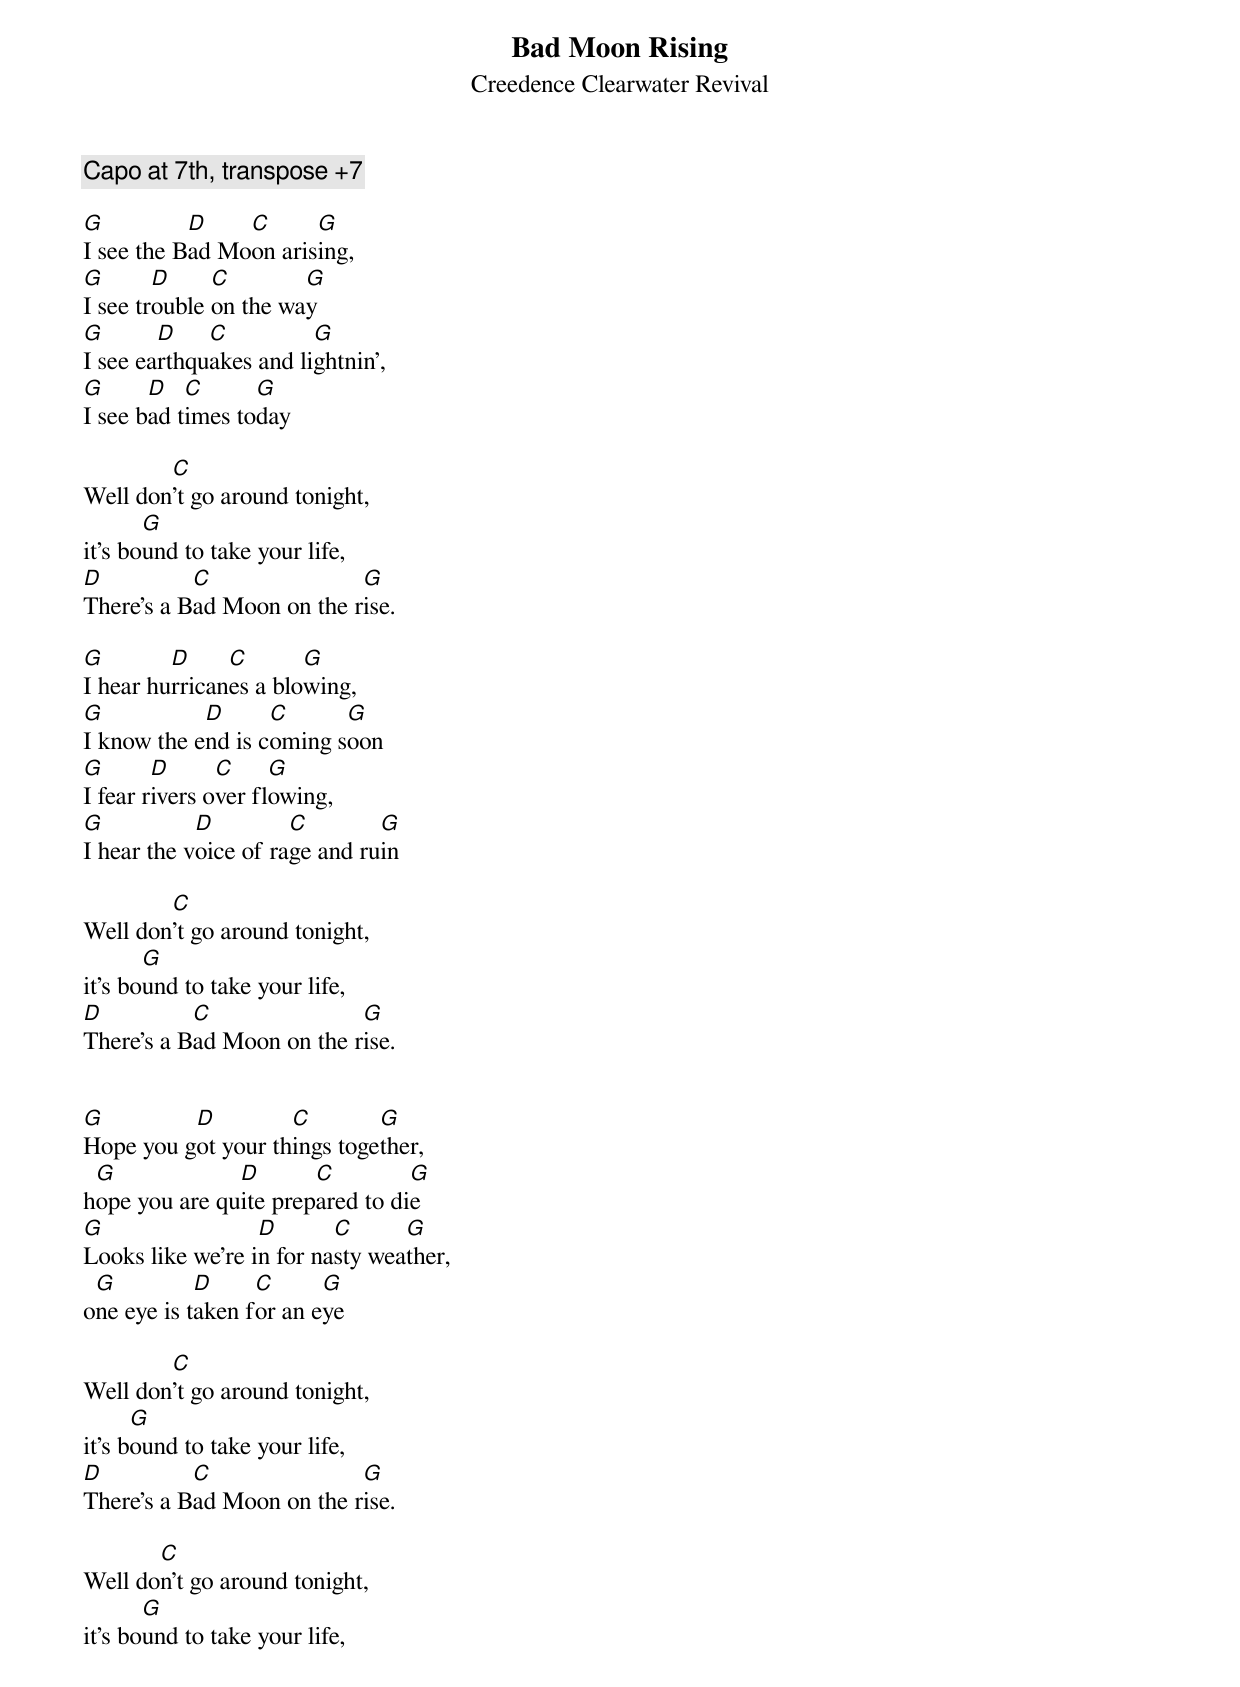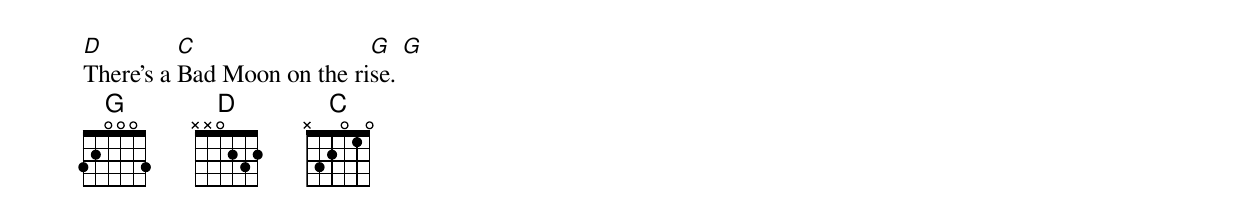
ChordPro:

{title: Bad Moon Rising}
{subtitle: Creedence Clearwater Revival}

{c:Capo at 7th, transpose +7}

[G]I see the B[D]ad Mo[C]on aris[G]ing,
[G]I see tr[D]ouble [C]on the wa[G]y
[G]I see ea[D]rthqu[C]akes and li[G]ghtnin',
[G]I see b[D]ad t[C]imes to[G]day

Well don[C]'t go around tonight,
it's bo[G]und to take your life,
[D]There's a B[C]ad Moon on the r[G]ise.

[G]I hear hu[D]rrican[C]es a blo[G]wing,
[G]I know the e[D]nd is c[C]oming s[G]oon
[G]I fear r[D]ivers o[C]ver fl[G]owing,
[G]I hear the v[D]oice of ra[C]ge and ru[G]in

Well don[C]'t go around tonight,
it's bo[G]und to take your life,
[D]There's a B[C]ad Moon on the r[G]ise.


[G]Hope you g[D]ot your th[C]ings toge[G]ther,
h[G]ope you are qu[D]ite prep[C]ared to di[G]e
[G]Looks like we're i[D]n for na[C]sty wea[G]ther,
o[G]ne eye is t[D]aken f[C]or an e[G]ye

Well don[C]'t go around tonight,
it's b[G]ound to take your life,
[D]There's a B[C]ad Moon on the r[G]ise.

Well do[C]n't go around tonight,
it's bo[G]und to take your life,
[D]There's a [C]Bad Moon on the ri[G]se. [G]
